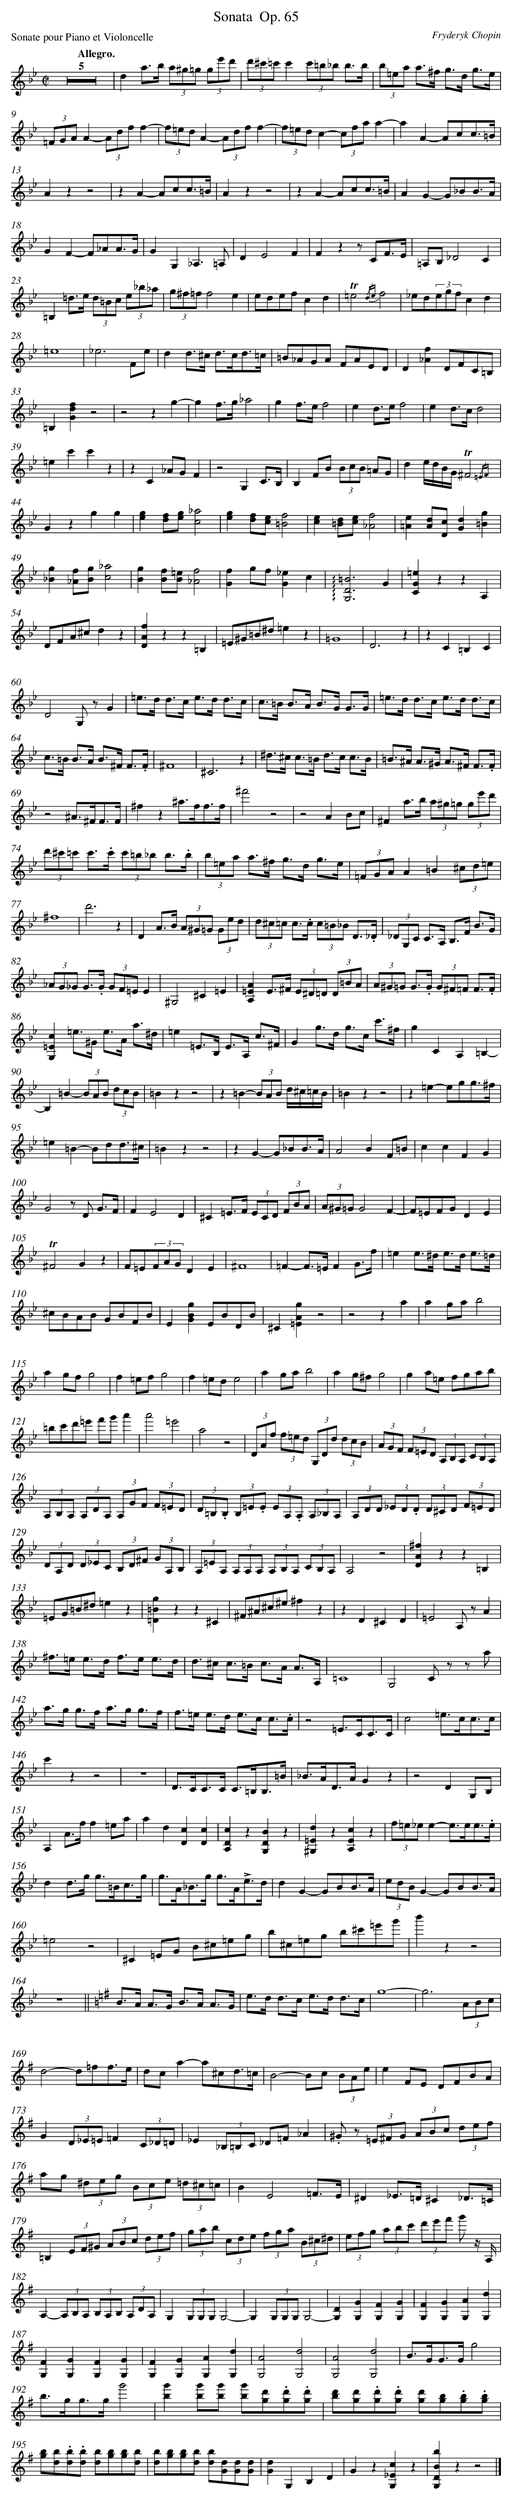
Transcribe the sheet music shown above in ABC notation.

X:1
T: Sonata	 Op. 65
C: Fryderyk Chopin
L: 1/8
M: C|
P: Sonate pour Piano et Violoncelle
Q: "Allegro."
K: Bb clef=treble
Z5 |
d2a>b (3a^g=g (3ge'd' |
(3d'^c'=c'c'2(3c'=b_b b3/b/ |
(3b=ea a>^f g>d g3/e/ |
(3=FGAA2-(3Adff2- |
(3f=edA2-(3Adff2- |
(3f=edc2-(3cfaa2- |
a2A2-Acc3/=B/ |
A2z2z4 |
z2A2-Acc3/=B/ |
A2z2z4 |
z2A2-Acc3/=B/ |
A2G2-G_BB3/A/ |
G2F2-F_AA3/G/ |
G2G,2_A,3=A, |
D2E4F2 |
F2z2z CF3/E/ |
=A,B,_D4C2 |
=B,2=d>e (3d=Bc (3e_b_a |
(3g^f=ff4e2 |
edefc2d2 |
!trill!=e4{/de}f4 |
_ed(3egfc2d2 |
=e8 |
_e6Fe |
d2d>^c d>cd3/=c/ |
=B_AGA FAED |
D2[f2_A2]DFC=B, |
=B,2[f2d2G2]z4 |
z4z2g2- |
g2f>g_a4 |
g2f>ef4 |
e2d>ef4 |
e2d>cd4 |
=e2c'2c'2z2 |
z2C2_AGF2 |
z4G,2C3/B,/ |
B,2FB (3BcB =AG |
d2e/d/B/G/!trill!^F4{/=EF} |
G2z2g2g2 |
[g2e2][fd][ge][_a4c4] |
[g2e2][fd][ec][f4=B4] |
[e2c2][d=B][ec][f4_A4] |
[e2=A2][dA][cD][d2G2][g2=B2] |
[g2_B2][f_A][gB][_a4c4] |
[g2B2][fB][=eB][f4_A4] |
[f2G2]gf[_e2G2]c2 |
!arpeggio![=B6D6G,6]G2 |
[=e2G2C2]z2z2A,2 |
DFA^cd2z2 |
[f2A2D2]z2z2=B,2 |
=E^G=B^d=e2z2 |
=G8 |
D6z2 |
z2C2=B,2C2 |
D4G, zG2 |
=e>d d>c e>d d3/c/ |
c>=B B>A B>G G3/G/ |
=e>d d>c e>d d3/c/ |
c>=B B>A B>^F F3/.F/ |
^F8 |
^C6z2 |
^d>^c c>=B d>c c3/B/ |
=B>^A A>^G A>^F F3/.F/ |
z4^A>^FF3/F/ |
^f2z2^a>ff3/f/ |
^f'4z4 |
z4A2Bc |
^F2a>b (3a^g=g (3ge'd' |
(3d'^c'=c' c'>.c' (3c'=b_b b3/.b/ |
(3b=ea a>^f g>d g3/e/ |
(3=FGAA2=B2(3^cd=e |
^f8 |
d'6z2 |
D2A>B (3A^G=G (3Ged |
(3d^c=c c>.c (3c=B_B D3/._D/ |
(3_DG,C C>A, B,>F B3/G/ |
(3_AG_G G>.G (3GF=EE2 |
^G,4^C2=E2 |
[A2=E2A,2]E>^F (3E^D=D (3D=BA |
(3A^G=G G>.G (3G^F=F F3/.F/ |
[c2=E2G,2]=e>^G e>A a3/^d/ |
=e2=E>B, E>A, c3/^F/ |
G2g>d g>c c'3/^f/ |
g2C2A,2=B,2- |
B,2=B2-(3BAB (3dcB |
=B2z2z4 |
z2=B2-(3BAB d/^c/=c/B/ |
=B2z2z4 |
z2=e2-egg3/^f/ |
=e2=B2-Bdd3/^c/ |
=B2z2z4 |
z2G2-G_BB3/A/ |
A4B2F=B |
c2c2F2G2 |
G4z D G3/F/ |
F2E4D2 |
^C2=E>F (3ECD (3FBA |
(3A^G=GG4F2- |
F=EFGD2E2 |
!trill!^F4G2z2 |
F=E(3FAGD2E2 |
^F8 |
=F2-F>=EF2G3/f/ |
=e2e>^d e>d e3/=d/ |
^cBAB GBFB |
E2[g2B2G2]EBDB |
^C2[g2A2=E2]z4 |
z4z2a2 |
a2gab4 |
a2gfg4 |
f2=efg4 |
f2=ede4 |
a2gab4 |
a2g^fg4 |
g2a=e fgab |
=bc'd'=e' f'g'a'2 |
a'4=e'4 |
a4z4 |
(3DAf (3f=ed (3G,Dd (3dcB |
(3AGF (3F=ED (3A,B,A, (3CB,A, |
(3A,B,A, (3A,DA, (3A,GF (3F=ED |
(3D=B,.B, (3B,=E.E (3EA,.A, (3A,_B,A, |
(3A,DD (3_ED.D (3D^CD (3F=ED |
(3DA,D (3D_EC (3B,D^F (3GA,B, |
(3A,=EA, (3A,A,A, (3A,B,A, (3CB,A, |
A,4z4 |
[^f2A2D2]z2z2=B,2 |
=EG=B^d=e2z2 |
[g2=B2=D2]z2z2^C2 |
^F^A^c^e^f2z2 |
z2D2^C2D2 |
=E4A, zA2 |
^f>=e e>d f>e e3/d/ |
d>^c c>=B c>A A3/A,/ |
=C8 |
G,4C z z a |
a>g g>f a>g g3/f/ |
f>=e e>d e>c c3/.c/ |
z4=E>CC3/C/ |
c4=e>cc3/c/ |
c'2z2z4 |
z8 |
D>CC>C C>=B,B,3/=B/ |
_B>AD>AG2z2 |
z4D2G,B, |
A,2A>ff2=ea |
a2d2[c2D2][c2D2] |
[c2D2A,2]z2[B2D2G,2]z2 |
[d2=E2^G,2]z2[c2E2A,2]z2 |
(3f=e_ee2-e>ee3/.e/ |
d2d>g g>=Bc3/g/ |
g>A_B>g g>A!accent!e3/d/ |
d2G2-GBB3/A/ |
(3edBG2-GBB3/A/ |
=e4z4 |
^C2=EG B^c=eg |
b^c=eg b^c'=e'g' |
b'2z2z4 |
z8 ||
 [K:G] B>A A>G B>A A3/G/ |
e>d d>c e>d d3/c/ |
g8- |
g6(3ABc |
d4-d=ff3/e/ |
dca2-a^cd3/=c/ |
B4-Bc (3BAe |
e2FE DFBA |
G2(3D_E=E=F2(3C_D=D |
_E2(3_B,=B,C _D=F_A2 |
.^G z (3=E^FG (3ABc (3def |
ag (3^deg (3Bce (3=d^c=c |
B2E4=F3/E/ |
^D2_E>=D^C2_D3/=C/ |
=B,2(3EF^G (3ABc (3def |
(3gab (3cde (3fga (3B^c^d |
(3efg (3abc' (3d'e'f' g' z/ A,/ |
A,2-(3A,B,A, (3B,A,B, (3A,DA, |
G,2(3G,G,G,G,4- |
G,2(3G,G,G,G,4- |
[D2G,2][G2G,2][F2G,2][G2G,2] |
[F2G,2][G2G,2][A2G,2][d2G,2] |
[F2G,2][G2G,2][F2G,2][G2G,2] |
[F2G,2][G2G,2][A2G,2][d2G,2] |
[A4G,4][d4G,4] |
[A4G,4][d4G,4] |
B>GG>Gg4 |
b>gg>gg'4 |
[g'2b2][g'b][g'b] [g'b][d'g].[d'g].[d'g] |
[d'b][d'g].[d'g].[d'g] [d'g][bg].[bg].[bg] |
[bg][bd].[bd].[bd] [bd][bg][bg][bd] |
[bd][bg][bg][bd] [bd][dG][dG][dG] |
[d2G2]G,2B,2D2 |
G2z2[c2_E2G,2]z2 |
[b2B2D2G,2]z2z4 |]
